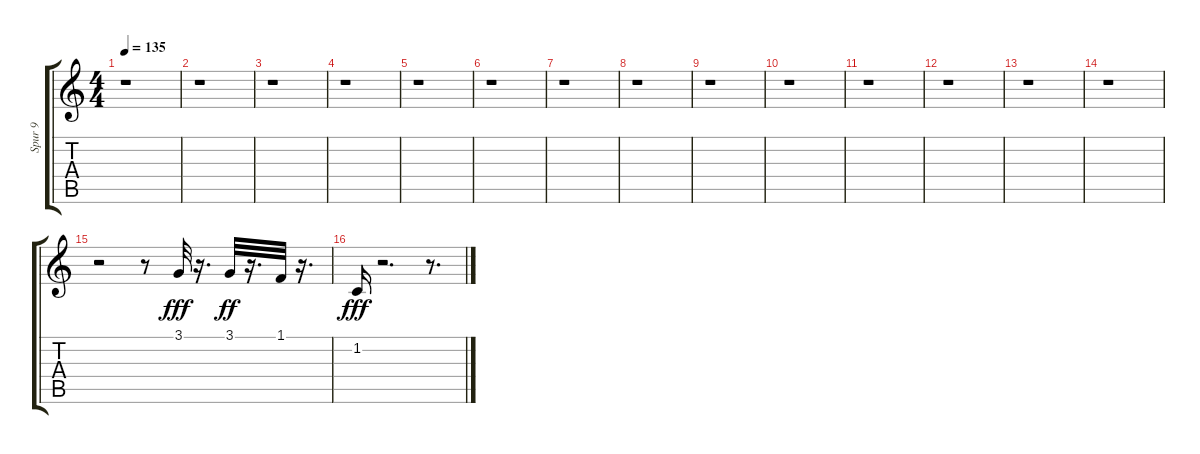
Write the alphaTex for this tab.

\track ("Spur 9" "Spur 9") {instrument synthdrum}
\staff {score tabs}
\tuning (E4 B3 G3 D3 A2 E2) {hide}
\ts (4 4)
\tempo 135
\clef g2
\ks c
r.1{dy fff} |
r.1 |
r.1 |
r.1 |
r.1 |
r.1 |
r.1 |
r.1 |
r.1 |
r.1 |
r.1 |
r.1 |
r.1 |
r.1 |
r.2 r.8 3.1.32 r.16{d} 3.1.32{dy ff} r.16{d} 1.1.32 r.16{d} |
1.2.16{dy fff} r.2{d} r.8{d}
